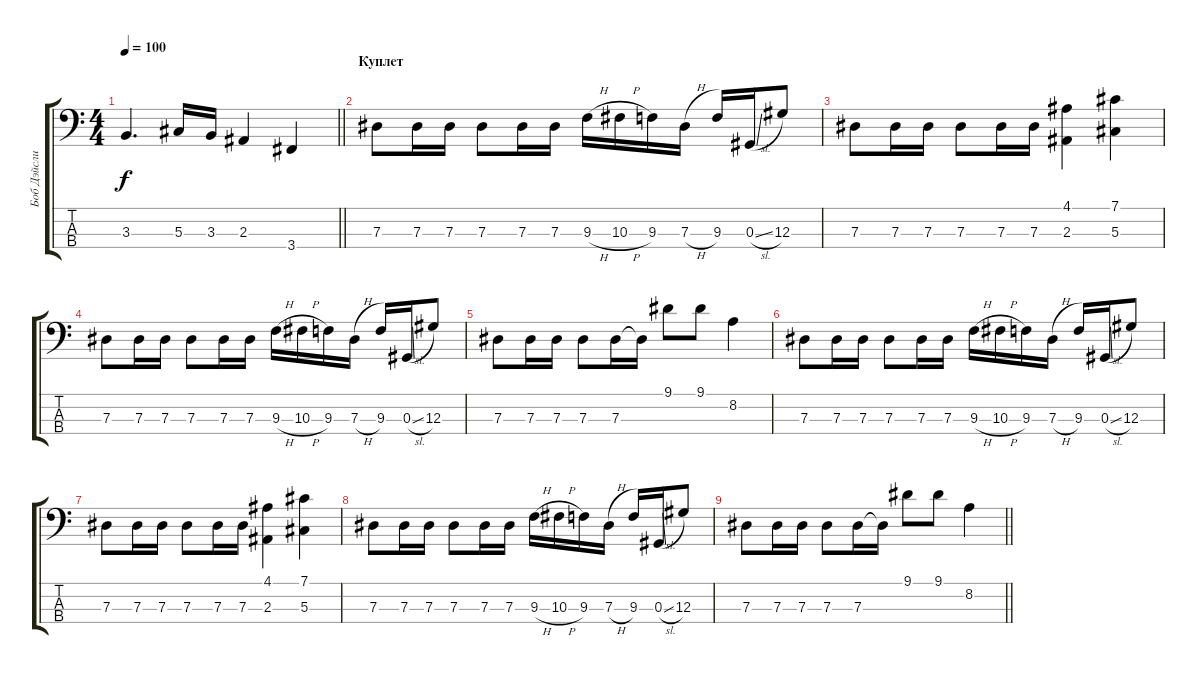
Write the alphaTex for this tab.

\track ("Боб Дэйсли" "Боб Дэйсли") {instrument electricbassfinger}
\staff {score tabs}
\tuning (Gb2 Db2 Ab1 Eb1) {hide}
\ts (4 4)
\tempo 100
\clef f4
\barLineRight lightlight
\ks c
3.3{t}.4{d dy f} 5.3.16 3.3.16 2.3.4 3.4.4 |
\section ("" "Куплет")
7.3.8 7.3.16 7.3.16 7.3.8 7.3.16 7.3.16 9.3{h}.16 10.3{h}.16 9.3.16 7.3{h}.16 9.3.16 0.3{sl}.16 12.3.8 |
7.3.8 7.3.16 7.3.16 7.3.8 7.3.16 7.3.16 (4.1 2.3).4 (7.1 5.3).4 |
7.3.8 7.3.16 7.3.16 7.3.8 7.3.16 7.3.16 9.3{h}.16 10.3{h}.16 9.3.16 7.3{h}.16 9.3.16 0.3{sl}.16 12.3.8 |
7.3.8 7.3.16 7.3.16 7.3.8 7.3.16 7.3{t}.16 9.1.8 9.1.8 8.2.4 |
7.3.8 7.3.16 7.3.16 7.3.8 7.3.16 7.3.16 9.3{h}.16 10.3{h}.16 9.3.16 7.3{h}.16 9.3.16 0.3{sl}.16 12.3.8 |
7.3.8 7.3.16 7.3.16 7.3.8 7.3.16 7.3.16 (4.1 2.3).4 (7.1 5.3).4 |
7.3.8 7.3.16 7.3.16 7.3.8 7.3.16 7.3.16 9.3{h}.16 10.3{h}.16 9.3.16 7.3{h}.16 9.3.16 0.3{sl}.16 12.3.8 |
\barLineRight lightlight
7.3.8 7.3.16 7.3.16 7.3.8 7.3.16 7.3{t}.16 9.1.8 9.1.8 8.2.4
